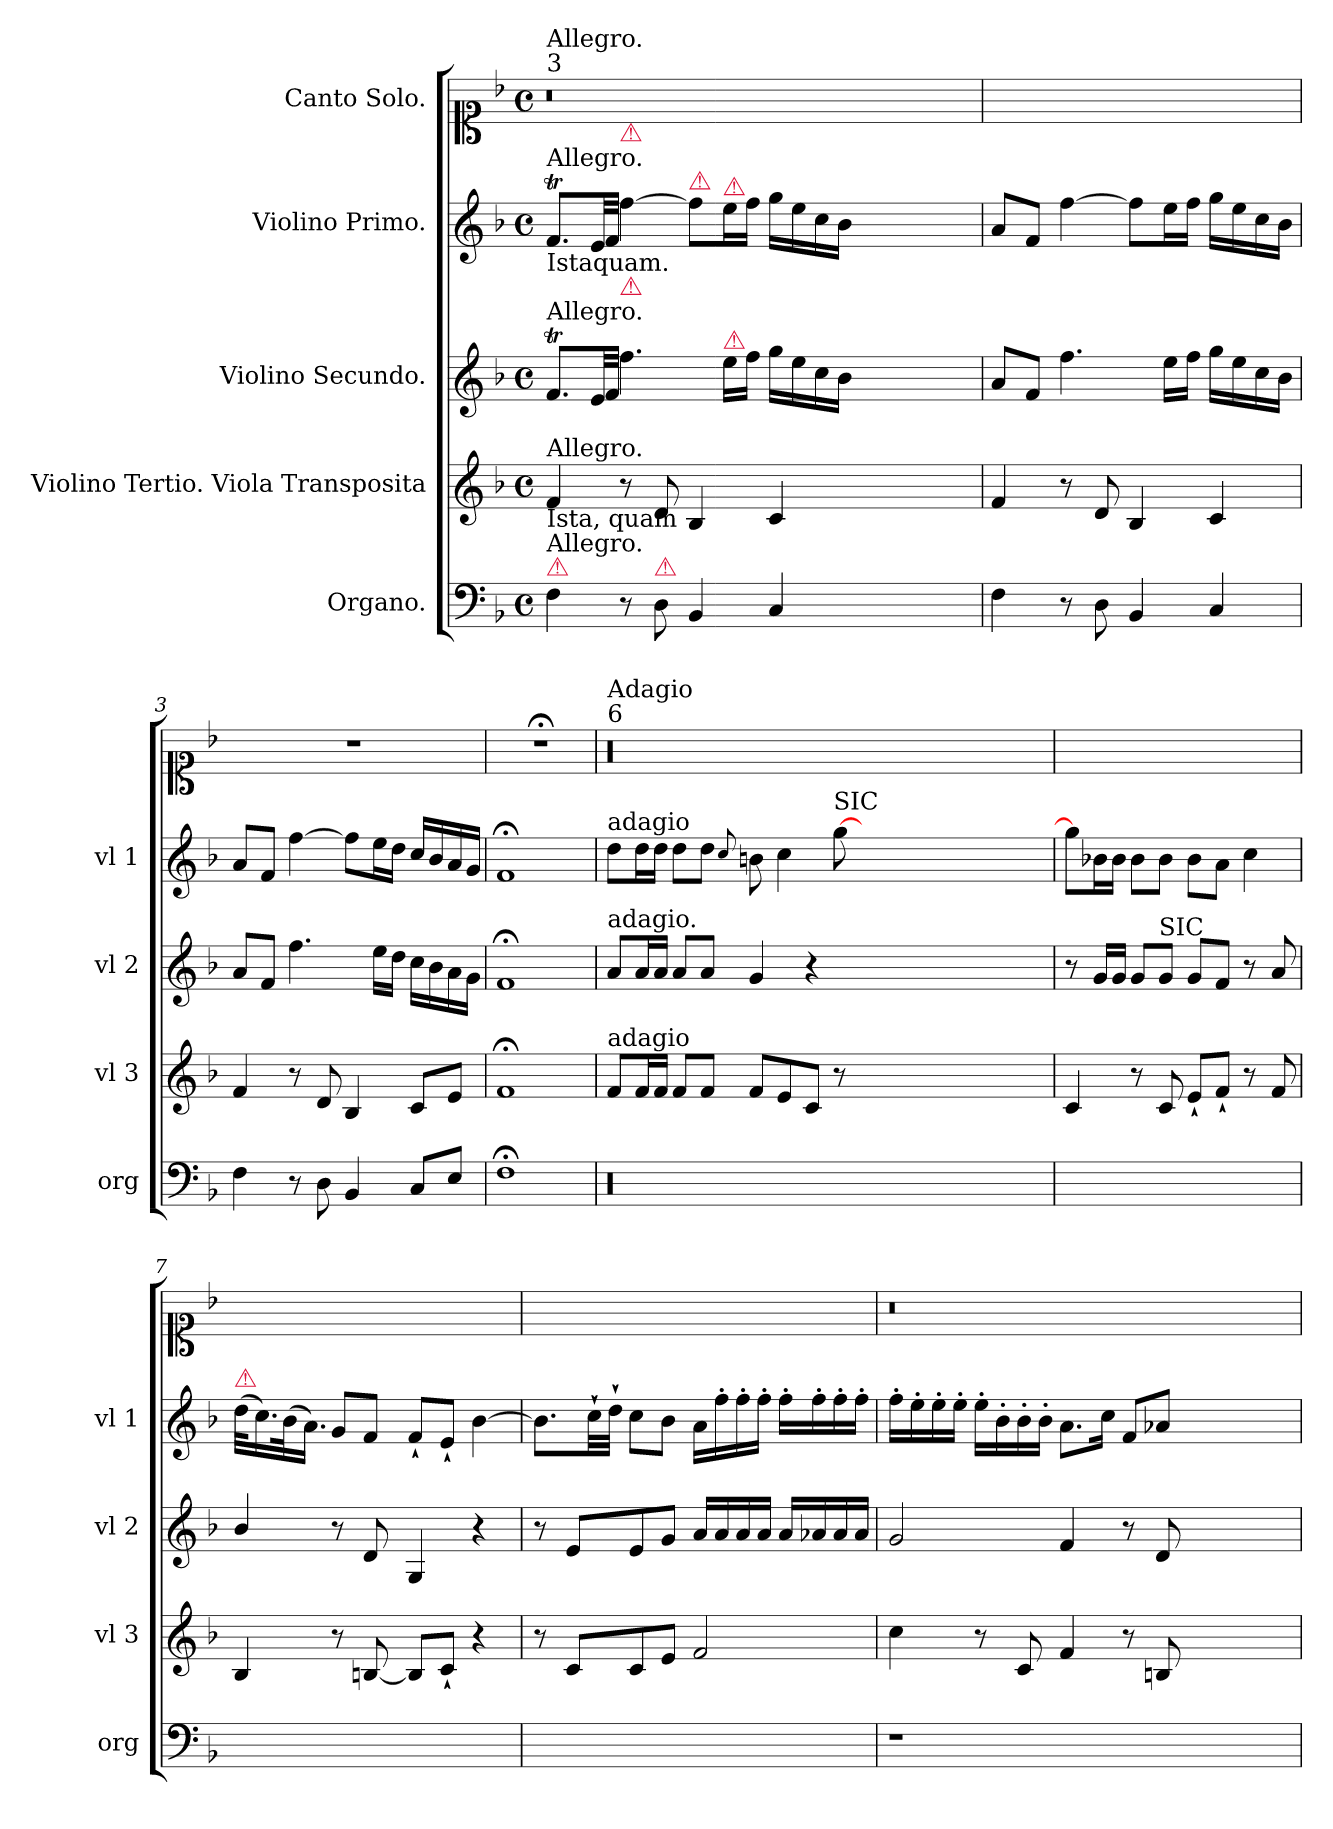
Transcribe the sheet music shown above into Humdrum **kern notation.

**kern	**dynam	**kern	**dynam	**kern	**dynam	**kern	**dynam	**kern
*part5	*part5	*part4	*part4	*part3	*part3	*part2	*part2	*part1
*staff5	*staff5	*staff4	*staff4	*staff3	*staff3	*staff2	*staff2	*staff1
*I"Organo.	*	*I"Violino Tertio. Viola Transposita	*	*I"Violino Secundo.	*	*I"Violino Primo.	*	*I"Canto Solo.
*I'org	*	*I'vl 3	*	*I'vl 2	*	*I'vl 1	*	*
*clefF4	*	*clefG2	*	*clefG2	*	*clefG2	*	*clefC1
*k[b-]	*	*k[b-]	*	*k[b-]	*	*k[b-]	*	*k[b-]
*M4/4	*	*M4/4	*	*M4/4	*	*M4/4	*	*M4/4
*met(c)	*	*met(c)	*	*met(c)	*	*met(c)	*	*met(c)
=1	=1	=1	=1	=1	=1	=1	=1	=1
!	!	!	!	!	!	!	!	!LO:TX:a:t=3
!	!	!	!	!	!	!	!	!LO:TX:a:t=Allegro.
!	!	!	!	!	!	!LO:TX:b:t=Istaquam.	!	!
!	!	!	!	!	!	!LO:TX:a:t=Allegro.	!	!
!	!	!	!	!LO:TX:a:t=Allegro.	!	!	!	!
!	!	!LO:TX:b:t=Ista, quam	!	!	!	!	!	!
!	!	!LO:TX:a:t=Allegro.	!	!	!	!	!	!
!LO:TX:a:color=crimson:t=⚠	!	!	!	!	!	!	!	!
!LO:TX:a:t=Allegro.	!	!	!	!	!	!	!	!
4F\	.	4f/	.	8.fT/L	.	8.fT/L	.	0r
.	.	.	.	32e/LL	.	32e/LL	.	.
.	.	.	.	32f/JJJ	.	32f/JJJ	.	.
!	!	!	!	!	!	!LO:TX:a:color=crimson:t=⚠	!	!
!	!	!	!	!LO:TX:a:color=crimson:t=⚠	!	!	!	!
8r	.	8r	.	4.ff\	.	[4ff\	.	.
!LO:TX:a:color=crimson:t=⚠	!	!	!	!	!	!	!	!
8D\	.	8d/	.	.	.	.	.	.
!	!	!	!	!	!	!LO:TX:a:color=crimson:t=⚠	!	!
4BB-/	.	4B-/	.	.	.	8ff\L]	.	.
!	!	!	!	!	!	!LO:TX:a:color=crimson:t=⚠	!	!
!	!	!	!	!LO:TX:a:color=crimson:t=⚠	!	!	!	!
.	.	.	.	16ee\LL	.	16ee\L	.	.
.	.	.	.	16ff\JJ	.	16ff\JJ	.	.
4C/	.	4c/	.	16gg\LL	.	16gg\LL	.	.
.	.	.	.	16ee\	.	16ee\	.	.
.	.	.	.	16cc\	.	16cc\	.	.
.	.	.	.	16b-\JJ	.	16b-\JJ	.	.
1ryy	.	1ryy	.	1ryy	.	1ryy	.	.
=2	=2	=2	=2	=2	=2	=2	=2	=2
4F\	.	4f/	.	8a/L	.	8a/L	.	1ryy
.	.	.	.	8f/J	.	8f/J	.	.
8r	.	8r	.	4.ff\	piano	[4ff\	piano	.
8D\	piano	8d/	piano	.	.	.	.	.
4BB-/	.	4B-/	.	.	.	8ff\L]	.	.
.	.	.	.	16ee\LL	.	16ee\L	.	.
.	.	.	.	16ff\JJ	.	16ff\JJ	.	.
4C/	.	4c/	.	16gg\LL	.	16gg\LL	.	.
.	.	.	.	16ee\	.	16ee\	.	.
.	.	.	.	16cc\	.	16cc\	.	.
.	.	.	.	16b-\JJ	.	16b-\JJ	.	.
=3	=3	=3	=3	=3	=3	=3	=3	=3
4F\	.	4f/	.	8a/L	.	8a/L	.	1r
.	.	.	.	8f/J	.	8f/J	.	.
8r	.	8r	.	4.ff\	forte	[4ff\	forte	.
8D\	forte	8d/	fort	.	.	.	.	.
4BB-/	.	4B-/	.	.	.	8ff\L]	.	.
.	.	.	.	16ee\LL	.	16ee\L	.	.
.	.	.	.	16dd\JJ	.	16dd\JJ	.	.
8C/L	.	8c/L	.	16cc\LL	.	16cc/LL	.	.
.	.	.	.	16b-\	.	16b-/	.	.
8E/J	.	8e/J	.	16a\	.	16a/	.	.
.	.	.	.	16g\JJ	.	16g/JJ	.	.
=4	=4	=4	=4	=4	=4	=4	=4	=4
1F;<	.	1f;<	.	1f;<	.	1f;<	.	1r;<
=5	=5	=5	=5	=5	=5	=5	=5	=5
!	!	!	!	!	!	!	!	!LO:TX:a:t=6
!	!	!	!	!	!	!	!	!LO:TX:a:t=Adagio
!	!	!	!	!	!	!LO:TX:a:t=adagio	!	!
!	!	!	!	!LO:TX:a:t=adagio.	!	!	!	!
!	!	!LO:TX:a:t=adagio	!	!	!	!	!	!
00r	.	8f/L	.	8a/L	.	8dd\L	.	00r
.	.	16f/L	.	16a/L	.	16dd\L	.	.
.	.	16f/JJ	.	16a/JJ	.	16dd\JJ	.	.
.	.	8f/L	.	8a/L	.	8dd\L	.	.
.	.	8f/J	.	8a/J	.	8dd\J	.	.
.	.	.	.	.	.	8qqcc/	.	.
.	.	8f/L	.	4g/	.	8bn\	.	.
.	.	8e/	.	.	.	4cc\	.	.
.	.	8c/J	.	4r	.	.	.	.
!	!	!	!	!	!	!LO:TX:a:t=SIC	!	!
.	.	8r	.	.	.	[8gg\	.	.
.	.	0.ryy	.	0.ryy	.	0.ryy	.	.
=6	=6	=6	=6	=6	=6	=6	=6	=6
1ryy	.	4c/	.	8r	.	8gg\L]	.	1ryy
.	.	.	.	16g/LL	.	16b-X\L	.	.
.	.	.	.	16g/JJ	.	16b-\JJ	.	.
.	.	8r	.	8g/L	.	8b-\L	.	.
!	!	!	!	!LO:TX:a:t=SIC	!	!	!	!
.	.	8c/	.	8g/J	.	8b-\J	.	.
.	.	8e`/L	.	8g/L	.	8b-\L	.	.
.	.	8f`/J	.	8f/J	.	8a\J	.	.
.	.	8r	.	8r	.	4cc\	.	.
.	.	8f/	.	8a/	.	.	.	.
=7	=7	=7	=7	=7	=7	=7	=7	=7
!	!	!	!	!	!	!LO:TX:a:color=crimson:t=⚠	!	!
1ryy	.	4B-/	.	4b-/	.	(32dd\KLL	.	1ryy
.	.	.	.	.	.	16.cc\)	.	.
.	.	.	.	.	.	(32b-\K	.	.
.	.	.	.	.	.	16.a\JJ)	.	.
.	.	8r	.	8r	.	8g/L	.	.
.	.	[8Bn/	.	8d/	.	8f/J	.	.
.	.	8B/L]	.	4G/	.	8f`/L	.	.
.	.	8c`/J	.	.	.	8e`/J	.	.
.	.	4r	.	4r	.	[4b-\	.	.
=8	=8	=8	=8	=8	=8	=8	=8	=8
1ryy	.	8r	.	8r	.	8.b-\L]	.	1ryy
.	.	8c/L	.	8e/L	.	.	.	.
.	.	.	.	.	.	32cc`\LL	.	.
.	.	.	.	.	.	32dd`\JJJ	.	.
.	.	8c/	.	8e/	.	8cc\L	.	.
.	.	8e/J	.	8g/J	.	8b-\J	.	.
.	.	2f/	.	16a/LL	.	16a\LL	.	.
.	.	.	.	16a/	.	16ff'\	.	.
.	.	.	.	16a/	.	16ff'\	.	.
.	.	.	.	16a/JJ	.	16ff'\JJ	.	.
.	.	.	.	16a/LL	.	16ff'\LL	.	.
.	.	.	.	16a-X/	.	16ff'\	.	.
.	.	.	.	16a-/	.	16ff'\	.	.
.	.	.	.	16a-/JJ	.	16ff'\JJ	.	.
=9	=9	=9	=9	=9	=9	=9	=9	=9
1r	.	4cc\	.	2g/	.	16ff'\LL	.	0r
.	.	.	.	.	.	16ee'\	.	.
.	.	.	.	.	.	16ee'\	.	.
.	.	.	.	.	.	16ee'\JJ	.	.
.	.	8r	.	.	.	16ee'\LL	.	.
.	.	.	.	.	.	16b-'\	.	.
.	.	8c/	.	.	.	16b-'\	.	.
.	.	.	.	.	.	16b-'\JJ	.	.
.	.	4f/	.	4f/	.	8.a\L	.	.
.	.	.	.	.	.	16cc\Jk	.	.
.	.	8r	.	8r	.	8f/L	.	.
.	.	8Bn/	.	8d/	.	8a-X/J	.	.
1ryy	.	1ryy	.	1ryy	.	1ryy	.	.
=	=	=	=	=	=	=	=	=
*-	*-	*-	*-	*-	*-	*-	*-	*-
